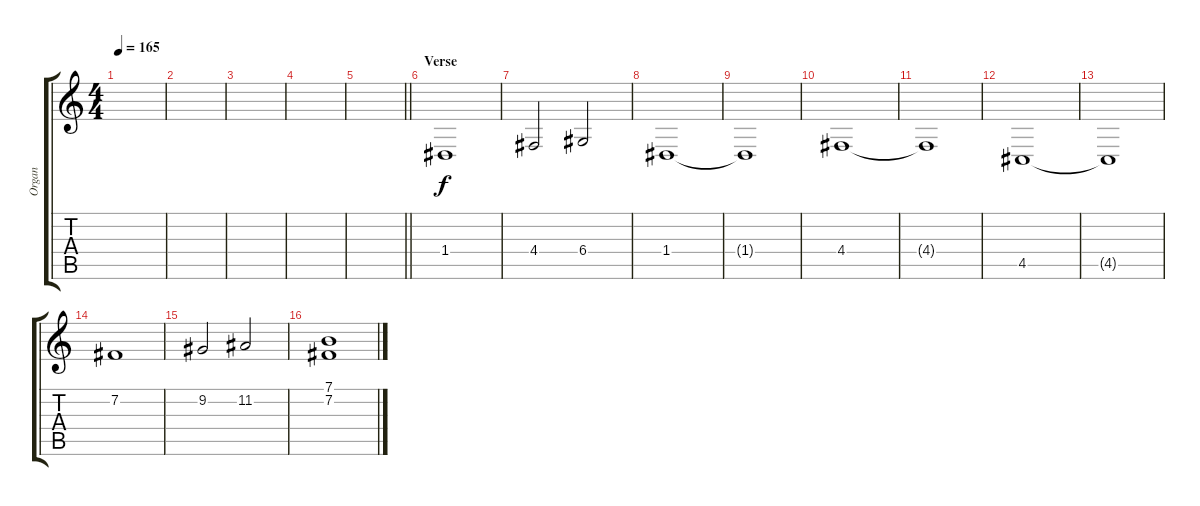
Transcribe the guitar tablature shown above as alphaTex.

\track ("Organ" "Organ") {instrument drawbarorgan}
\staff {score tabs}
\tuning (E4 B3 G3 D3 A2 E2) {hide}
\ts (4 4)
\tempo 165
\clef g2
\ks c
|
|
|
|
\barLineRight lightlight
|
\section ("" "Verse")
1.4.1 |
4.4.2 6.4.2 |
1.4.1 |
1.4{t}.1 |
4.4.1 |
4.4{t}.1 |
4.5.1 |
4.5{t}.1 |
7.2.1 |
9.2.2 11.2.2 |
(7.1 7.2).1
